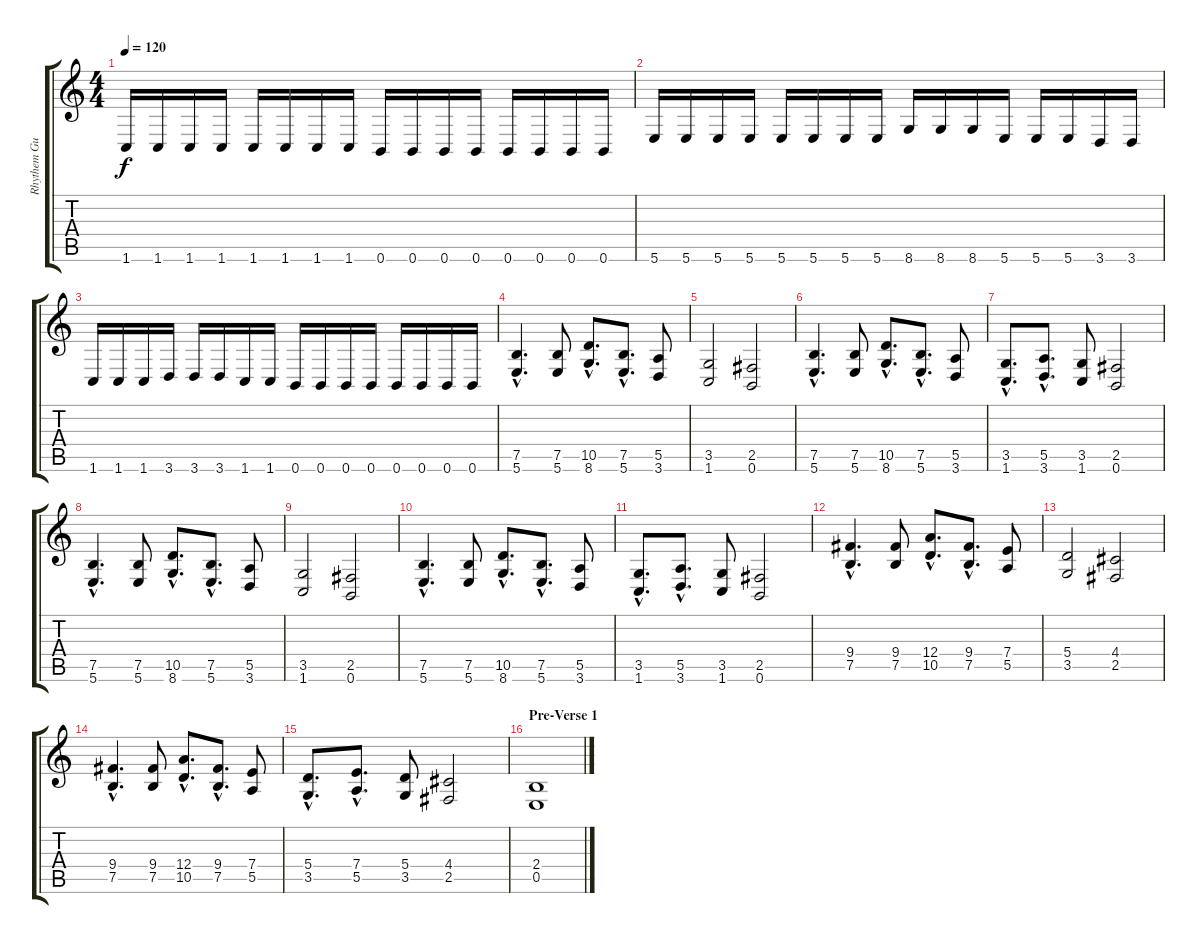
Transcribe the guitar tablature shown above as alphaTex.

\track ("Rhythem Guit. 2" "Rhythem Gu") {instrument distortionguitar}
\staff {score tabs}
\tuning (B3 Gb3 D3 A2 E2 B1) {hide}
\ts (4 4)
\tempo 120
\clef g2
\ks c
1.6.16{dy f} 1.6.16 1.6.16 1.6.16 1.6.16 1.6.16 1.6.16 1.6.16 0.6.16 0.6.16 0.6.16 0.6.16 0.6.16 0.6.16 0.6.16 0.6.16 |
5.6.16 5.6.16 5.6.16 5.6.16 5.6.16 5.6.16 5.6.16 5.6.16 8.6.16 8.6.16 8.6.16 5.6.16 5.6.16 5.6.16 3.6.16 3.6.16 |
1.6.16 1.6.16 1.6.16 3.6.16 3.6.16 3.6.16 1.6.16 1.6.16 0.6.16 0.6.16 0.6.16 0.6.16 0.6.16 0.6.16 0.6.16 0.6.16 |
(7.5{hac} 5.6{hac}).4{d} (7.5 5.6).8 (10.5{hac} 8.6{hac}).8{d} (7.5{hac} 5.6{hac}).8{d} (5.5 3.6).8 |
(3.5 1.6).2 (2.5 0.6).2 |
(7.5{hac} 5.6{hac}).4{d} (7.5 5.6).8 (10.5{hac} 8.6{hac}).8{d} (7.5{hac} 5.6{hac}).8{d} (5.5 3.6).8 |
(3.5{hac} 1.6{hac}).8{d} (5.5{hac} 3.6{hac}).8{d} (3.5 1.6).8 (2.5 0.6).2 |
(7.5{hac} 5.6{hac}).4{d} (7.5 5.6).8 (10.5{hac} 8.6{hac}).8{d} (7.5{hac} 5.6{hac}).8{d} (5.5 3.6).8 |
(3.5 1.6).2 (2.5 0.6).2 |
(7.5{hac} 5.6{hac}).4{d} (7.5 5.6).8 (10.5{hac} 8.6{hac}).8{d} (7.5{hac} 5.6{hac}).8{d} (5.5 3.6).8 |
(3.5{hac} 1.6{hac}).8{d} (5.5{hac} 3.6{hac}).8{d} (3.5 1.6).8 (2.5 0.6).2 |
(9.4{hac} 7.5{hac}).4{d} (9.4 7.5).8 (12.4{hac} 10.5{hac}).8{d} (9.4{hac} 7.5{hac}).8{d} (7.4 5.5).8 |
(5.4 3.5).2 (4.4 2.5).2 |
(9.4{hac} 7.5{hac}).4{d} (9.4 7.5).8 (12.4{hac} 10.5{hac}).8{d} (9.4{hac} 7.5{hac}).8{d} (7.4 5.5).8 |
(5.4{hac} 3.5{hac}).8{d} (7.4{hac} 5.5{hac}).8{d} (5.4 3.5).8 (4.4 2.5).2 |
\section ("" "Pre-Verse 1")
(2.4 0.5).1
